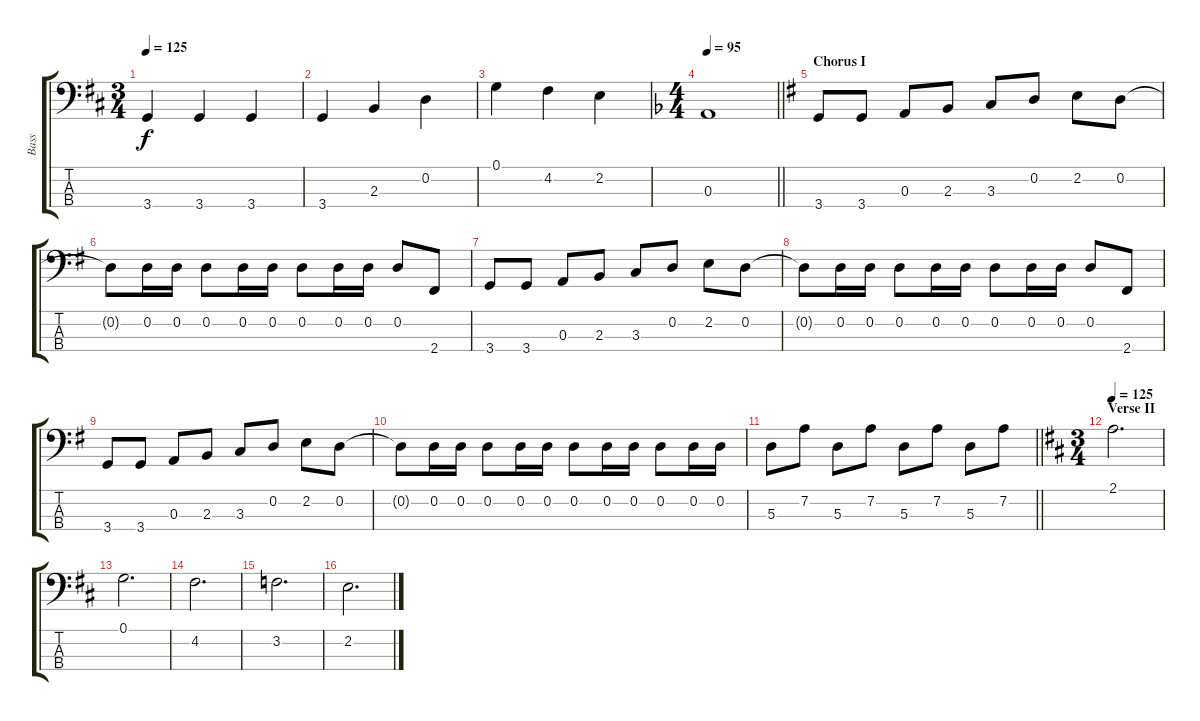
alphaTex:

\track ("Bass" "Bass") {instrument electricbassfinger}
\staff {score tabs}
\tuning (G2 D2 A1 E1) {hide}
\ts (3 4)
\tempo 125
\clef f4
\ks d
3.4.4{dy f} 3.4.4 3.4.4 |
3.4.4 2.3.4 0.2.4 |
0.1.4 4.2.4 2.2.4 |
\ts (4 4)
\tempo 95
\barLineRight lightlight
\ks f
0.3.1 |
\section ("" "Chorus I")
\ks g
3.4.8 3.4.8 0.3.8 2.3.8 3.3.8 0.2.8 2.2.8 0.2.8 |
0.2{t}.8 0.2.16 0.2.16 0.2.8 0.2.16 0.2.16 0.2.8 0.2.16 0.2.16 0.2.8 2.4.8 |
3.4.8 3.4.8 0.3.8 2.3.8 3.3.8 0.2.8 2.2.8 0.2.8 |
0.2{t}.8 0.2.16 0.2.16 0.2.8 0.2.16 0.2.16 0.2.8 0.2.16 0.2.16 0.2.8 2.4.8 |
3.4.8 3.4.8 0.3.8 2.3.8 3.3.8 0.2.8 2.2.8 0.2.8 |
0.2{t}.8 0.2.16 0.2.16 0.2.8 0.2.16 0.2.16 0.2.8 0.2.16 0.2.16 0.2.8 0.2.16 0.2.16 |
\barLineRight lightlight
5.3.8 7.2.8 5.3.8 7.2.8 5.3.8 7.2.8 5.3.8 7.2.8 |
\ts (3 4)
\section ("" "Verse II")
\tempo 125
\ks d
2.1.2{d} |
0.1.2{d} |
4.2.2{d} |
3.2.2{d} |
2.2.2{d}
